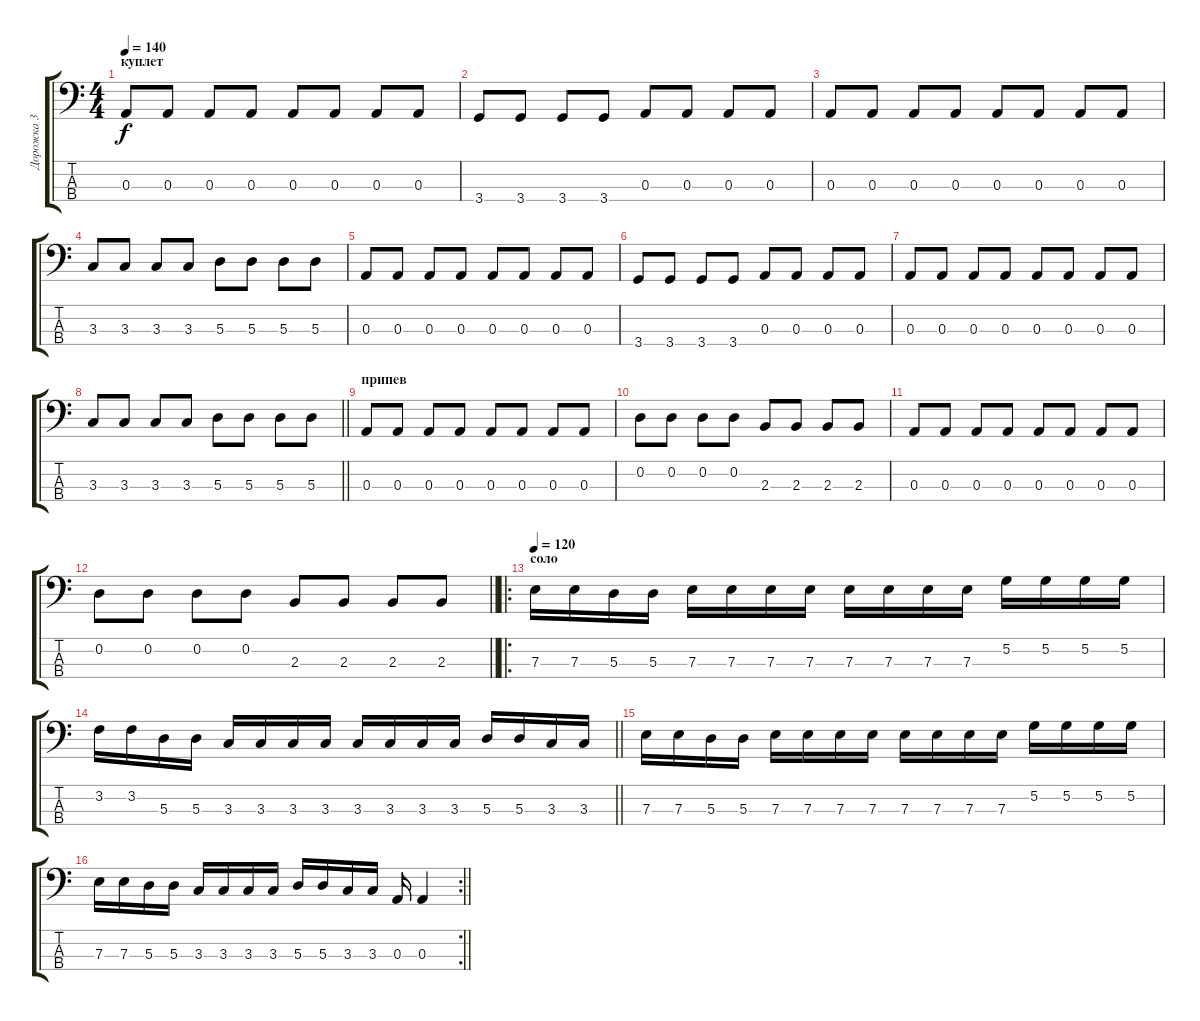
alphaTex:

\track ("Дорожка 3" "Дорожка 3") {instrument electricbassfinger}
\staff {score tabs}
\tuning (G2 D2 A1 E1) {hide}
\ts (4 4)
\section ("" "куплет")
\tempo 140
\clef f4
\ks c
0.3.8{dy f} 0.3.8 0.3.8 0.3.8 0.3.8 0.3.8 0.3.8 0.3.8 |
3.4.8 3.4.8 3.4.8 3.4.8 0.3.8 0.3.8 0.3.8 0.3.8 |
0.3.8 0.3.8 0.3.8 0.3.8 0.3.8 0.3.8 0.3.8 0.3.8 |
3.3.8 3.3.8 3.3.8 3.3.8 5.3.8 5.3.8 5.3.8 5.3.8 |
0.3.8 0.3.8 0.3.8 0.3.8 0.3.8 0.3.8 0.3.8 0.3.8 |
3.4.8 3.4.8 3.4.8 3.4.8 0.3.8 0.3.8 0.3.8 0.3.8 |
0.3.8 0.3.8 0.3.8 0.3.8 0.3.8 0.3.8 0.3.8 0.3.8 |
\barLineRight lightlight
3.3.8 3.3.8 3.3.8 3.3.8 5.3.8 5.3.8 5.3.8 5.3.8 |
\section ("" "припев")
0.3.8 0.3.8 0.3.8 0.3.8 0.3.8 0.3.8 0.3.8 0.3.8 |
0.2.8 0.2.8 0.2.8 0.2.8 2.3.8 2.3.8 2.3.8 2.3.8 |
0.3.8 0.3.8 0.3.8 0.3.8 0.3.8 0.3.8 0.3.8 0.3.8 |
\barLineRight lightlight
0.2.8 0.2.8 0.2.8 0.2.8 2.3.8 2.3.8 2.3.8 2.3.8 |
\ro
\section ("" "соло")
\tempo 120
7.3.16 7.3.16 5.3.16 5.3.16 7.3.16 7.3.16 7.3.16 7.3.16 7.3.16 7.3.16 7.3.16 7.3.16 5.2.16 5.2.16 5.2.16 5.2.16 |
\barLineRight lightlight
3.2.16 3.2.16 5.3.16 5.3.16 3.3.16 3.3.16 3.3.16 3.3.16 3.3.16 3.3.16 3.3.16 3.3.16 5.3.16 5.3.16 3.3.16 3.3.16 |
7.3.16 7.3.16 5.3.16 5.3.16 7.3.16 7.3.16 7.3.16 7.3.16 7.3.16 7.3.16 7.3.16 7.3.16 5.2.16 5.2.16 5.2.16 5.2.16 |
\rc 2
\barLineRight lightlight
7.3.16 7.3.16 5.3.16 5.3.16 3.3.16 3.3.16 3.3.16 3.3.16 5.3.16 5.3.16 3.3.16 3.3.16 0.3.16 0.3.4
